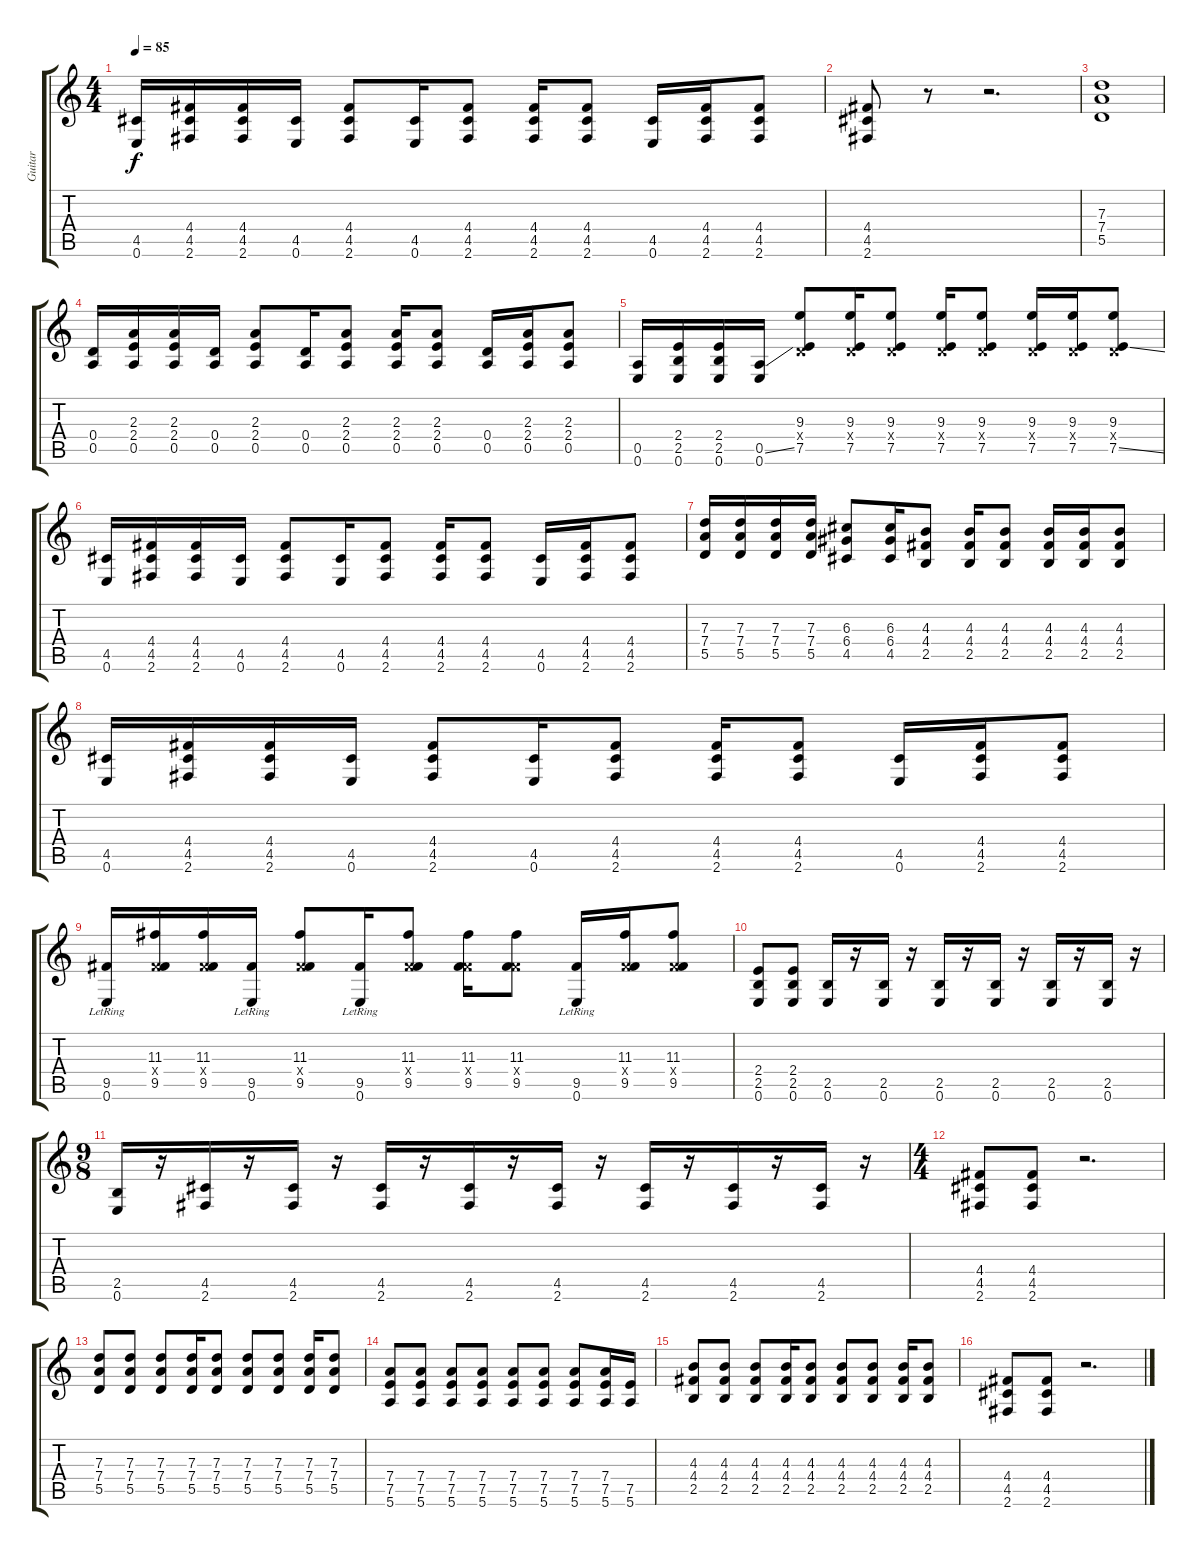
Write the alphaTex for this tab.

\track ("Guitar" "Guitar") {instrument distortionguitar}
\staff {score tabs}
\tuning (E4 B3 G3 D3 A2 E2) {hide}
\ts (4 4)
\tempo 85
\clef g2
\ks c
(4.5 0.6).16{dy f} (4.4 4.5 2.6).16 (4.4 4.5 2.6).16 (4.5 0.6).16 (4.4 4.5 2.6).8 (4.5 0.6).16 (4.4 4.5 2.6).8 (4.4 4.5 2.6).16 (4.4 4.5 2.6).8 (4.5 0.6).16 (4.4 4.5 2.6).16 (4.4 4.5 2.6).8 |
(4.4 4.5 2.6).8 r.8 r.2{d} |
(7.3 7.4 5.5).1 |
(0.4 0.5).16 (2.3 2.4 0.5).16 (2.3 2.4 0.5).16 (0.4 0.5).16 (2.3 2.4 0.5).8 (0.4 0.5).16 (2.3 2.4 0.5).8 (2.3 2.4 0.5).16 (2.3 2.4 0.5).8 (0.4 0.5).16 (2.3 2.4 0.5).16 (2.3 2.4 0.5).8 |
(0.5 0.6).16 (2.4 2.5 0.6).16 (2.4 2.5 0.6).16 (0.5{ss} 0.6).16 (9.3 0.4{x} 7.5).8 (9.3 0.4{x} 7.5).16 (9.3 0.4{x} 7.5).8 (9.3 0.4{x} 7.5).16 (9.3 0.4{x} 7.5).8 (9.3 0.4{x} 7.5).16 (9.3 0.4{x} 7.5).16 (9.3 0.4{x} 7.5{ss}).8 |
(4.5 0.6).16 (4.4 4.5 2.6).16 (4.4 4.5 2.6).16 (4.5 0.6).16 (4.4 4.5 2.6).8 (4.5 0.6).16 (4.4 4.5 2.6).8 (4.4 4.5 2.6).16 (4.4 4.5 2.6).8 (4.5 0.6).16 (4.4 4.5 2.6).16 (4.4 4.5 2.6).8 |
(7.3 7.4 5.5).16 (7.3 7.4 5.5).16 (7.3 7.4 5.5).16 (7.3 7.4 5.5).16 (6.3 6.4 4.5).8 (6.3 6.4 4.5).16 (4.3 4.4 2.5).8 (4.3 4.4 2.5).16 (4.3 4.4 2.5).8 (4.3 4.4 2.5).16 (4.3 4.4 2.5).16 (4.3 4.4 2.5).8 |
(4.5 0.6).16 (4.4 4.5 2.6).16 (4.4 4.5 2.6).16 (4.5 0.6).16 (4.4 4.5 2.6).8 (4.5 0.6).16 (4.4 4.5 2.6).8 (4.4 4.5 2.6).16 (4.4 4.5 2.6).8 (4.5 0.6).16 (4.4 4.5 2.6).16 (4.4 4.5 2.6).8 |
(9.5 0.6{lr}).16 (11.3 4.4{x} 9.5).16 (11.3 4.4{x} 9.5).16 (9.5 0.6{lr}).16 (11.3 4.4{x} 9.5).8 (9.5 0.6{lr}).16 (11.3 4.4{x} 9.5).8 (11.3 4.4{x} 9.5).16 (11.3 4.4{x} 9.5).8 (9.5 0.6{lr}).16 (11.3 4.4{x} 9.5).16 (11.3 4.4{x} 9.5).8 |
(2.4 2.5 0.6).8 (2.4 2.5 0.6).8 (2.5 0.6).16 r.16 (2.5 0.6).16 r.16 (2.5 0.6).16 r.16 (2.5 0.6).16 r.16 (2.5 0.6).16 r.16 (2.5 0.6).16 r.16 |
\ts (9 8)
(2.5 0.6).16 r.16 (4.5 2.6).16 r.16 (4.5 2.6).16 r.16 (4.5 2.6).16 r.16 (4.5 2.6).16 r.16 (4.5 2.6).16 r.16 (4.5 2.6).16 r.16 (4.5 2.6).16 r.16 (4.5 2.6).16 r.16 |
\ts (4 4)
(4.4 4.5 2.6).8 (4.4 4.5 2.6).8 r.2{d} |
(7.3 7.4 5.5).8 (7.3 7.4 5.5).8 (7.3 7.4 5.5).8 (7.3 7.4 5.5).16 (7.3 7.4 5.5).8 (7.3 7.4 5.5).8 (7.3 7.4 5.5).8 (7.3 7.4 5.5).16 (7.3 7.4 5.5).8 |
(7.4 7.5 5.6).8 (7.4 7.5 5.6).8 (7.4 7.5 5.6).8 (7.4 7.5 5.6).8 (7.4 7.5 5.6).8 (7.4 7.5 5.6).8 (7.4 7.5 5.6).8 (7.4 7.5 5.6).16 (7.5 5.6).16 |
(4.3 4.4 2.5).8 (4.3 4.4 2.5).8 (4.3 4.4 2.5).8 (4.3 4.4 2.5).16 (4.3 4.4 2.5).8 (4.3 4.4 2.5).8 (4.3 4.4 2.5).8 (4.3 4.4 2.5).16 (4.3 4.4 2.5).8 |
(4.4 4.5 2.6).8 (4.4 4.5 2.6).8 r.2{d}
